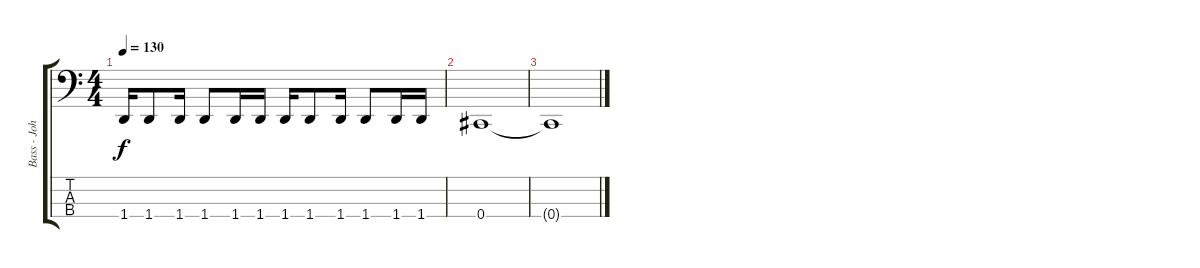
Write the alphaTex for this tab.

\track ("Bass - John Holgado" "Bass - Joh") {instrument electricbasspick}
\staff {score tabs}
\tuning (Gb2 Db2 Ab1 Db1) {hide}
\ts (4 4)
\tempo 130
\clef f4
\ks c
1.4.16{dy f} 1.4.8 1.4.16 1.4.8 1.4.16 1.4.16 1.4.16 1.4.8 1.4.16 1.4.8 1.4.16 1.4.16 |
0.4.1 |
0.4{t}.1
